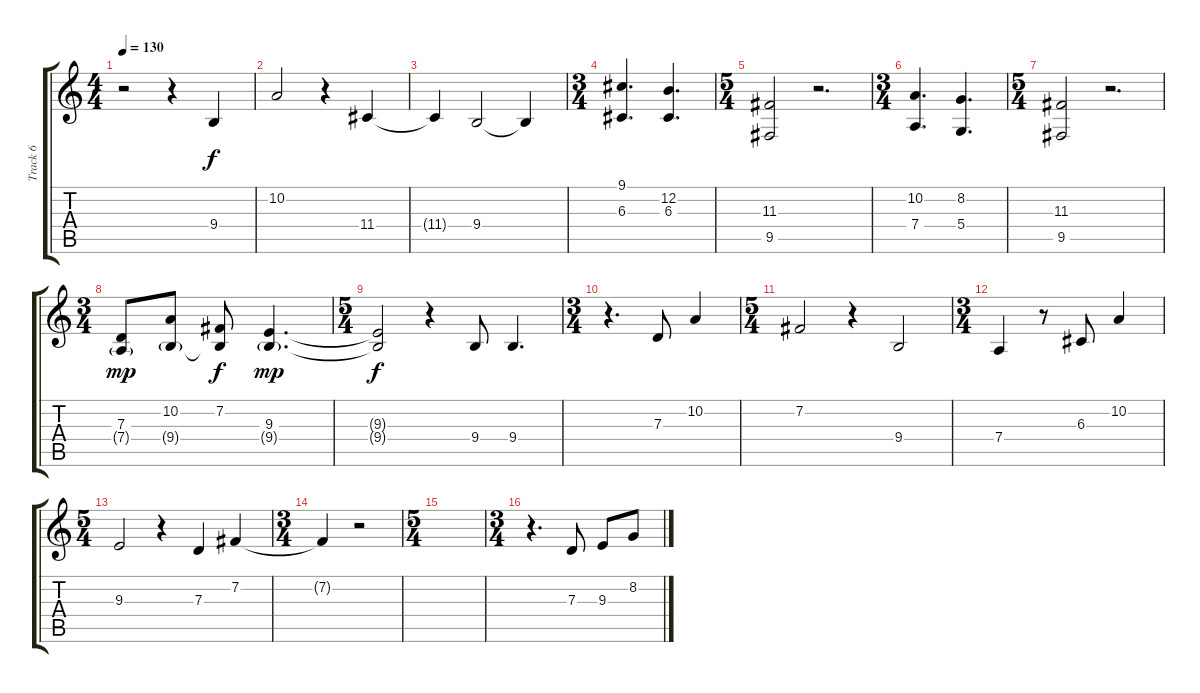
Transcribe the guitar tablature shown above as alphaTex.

\track ("Track 6" "Track 6") {instrument viola}
\staff {score tabs}
\tuning (E4 B3 G3 D3 A2 E2) {hide}
\ts (4 4)
\tempo 130
\clef g2
\ks c
r.2{dy f} r.4 9.4.4 |
10.2.2 r.4 11.4.4 |
11.4{t}.4 9.4.2 9.4{t}.4 |
\ts (3 4)
(9.1 6.3).4{d} (12.2 6.3).4{d} |
\ts (5 4)
(11.3 9.5).2 r.2{d} |
\ts (3 4)
(10.2 7.4).4{d} (8.2 5.4).4{d} |
\ts (5 4)
(11.3 9.5).2 r.2{d} |
\ts (3 4)
(7.3 7.4{g}).8{dy mp} (10.2 9.4{g}).8 (7.2 9.4{t}).8{dy f} (9.3 9.4{g}).4{d dy mp} |
\ts (5 4)
(9.3{t} 9.4{t}).2{dy f} r.4 9.4.8 9.4.4{d} |
\ts (3 4)
r.4{d} 7.3.8 10.2.4 |
\ts (5 4)
7.2.2 r.4 9.4.2 |
\ts (3 4)
7.4.4 r.8 6.3.8 10.2.4 |
\ts (5 4)
9.3.2 r.4 7.3.4 7.2.4 |
\ts (3 4)
7.2{t}.4 r.2 |
\ts (5 4)
|
\ts (3 4)
r.4{d} 7.3.8 9.3.8 8.2.8
